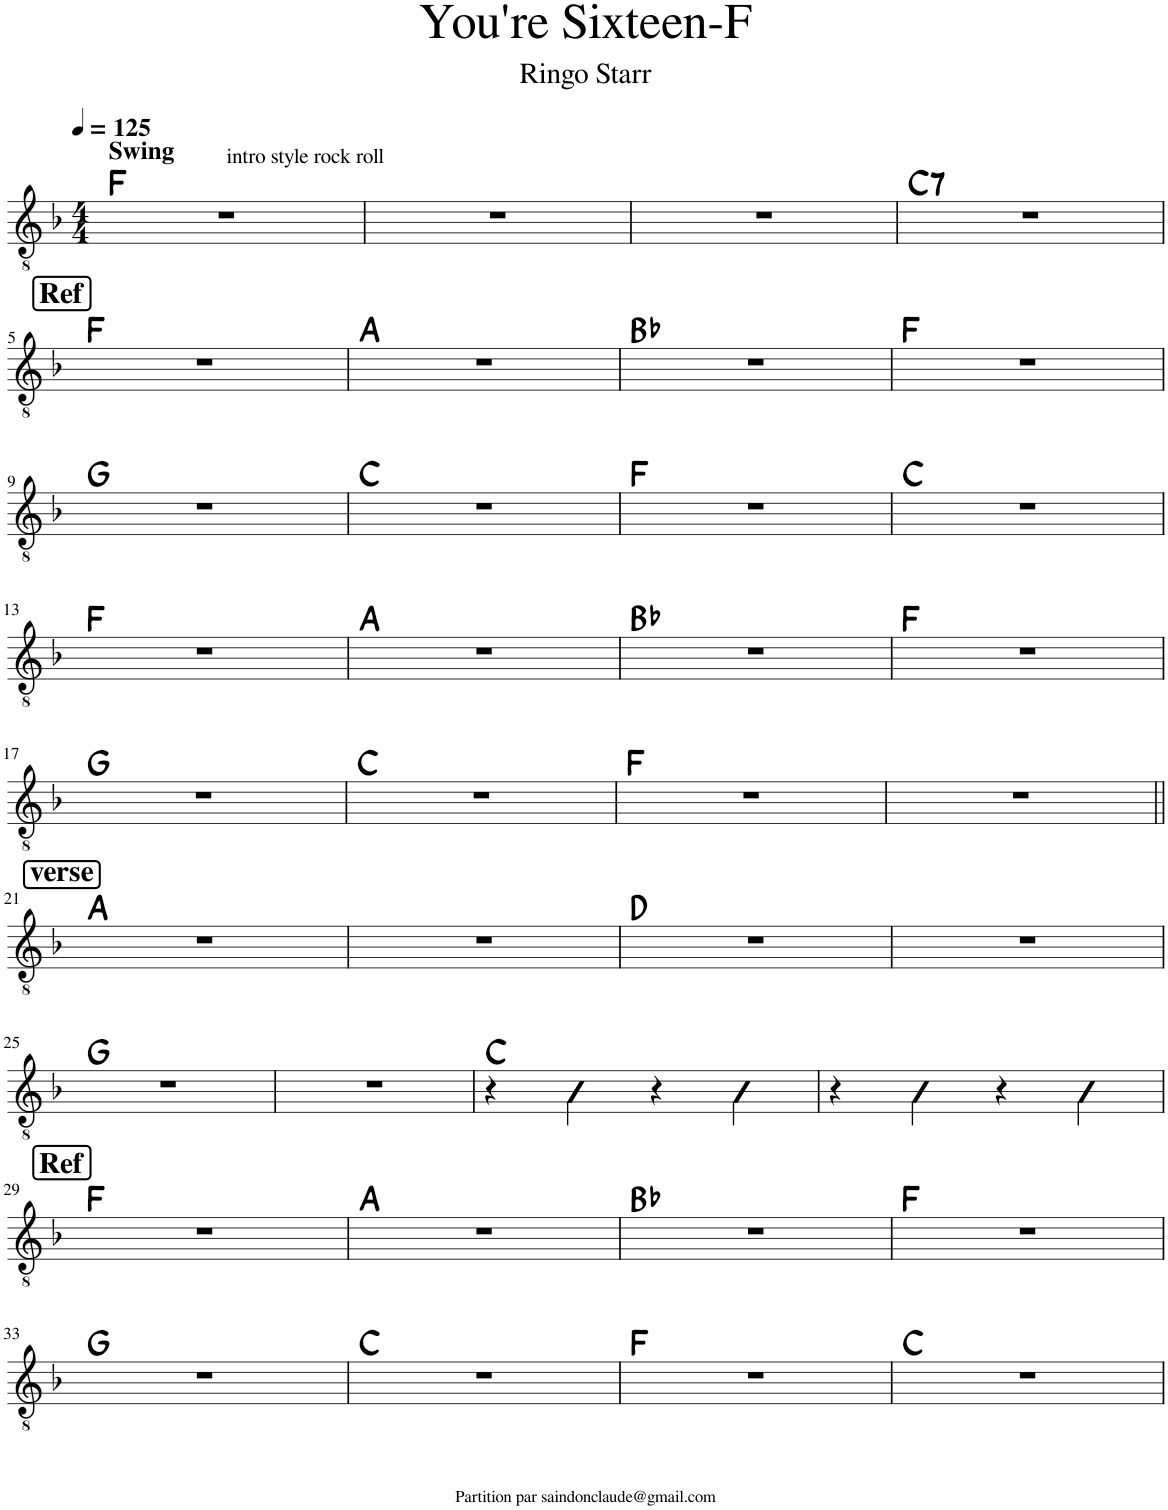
**kern	**harte
*part1	*part1
*staff1	*
*I"Classical Guitar	*
*I'Guit.	*
*clefGv2	*
*k[b-]	*
*M4/4	*
*MM125	*
=1	=1
!LO:TX:a:B:t=Swing	!
!LO:TX:a:t=intro style rock roll	!
1r	F:maj
=2	=2
1r	.
=3	=3
1r	.
=4	=4
!	!LO:H:kt=7
1r	C:7
!!LO:LB:g=z
!!LO:REH:place=s1:a:B:rj:fs=14:t=Ref
=5	=5
1r	F:maj
=6	=6
1r	A:maj
=7	=7
1r	Bb:maj
=8	=8
1r	F:maj
!!LO:LB:g=z
=9	=9
1r	G:maj
=10	=10
1r	C:maj
=11	=11
1r	F:maj
=12	=12
1r	C:maj
!!LO:LB:g=z
=13	=13
1r	F:maj
=14	=14
1r	A:maj
=15	=15
1r	Bb:maj
=16	=16
1r	F:maj
!!LO:LB:g=z
=17	=17
1r	G:maj
=18	=18
1r	C:maj
=19	=19
1r	F:maj
=20	=20
1r	.
!!LO:LB:g=z
!!LO:REH:place=s1:a:B:rj:fs=14:t=verse
=21||	=21||
1r	A:maj
=22	=22
1r	.
=23	=23
1r	D:maj
=24	=24
1r	.
!!LO:LB:g=z
=25	=25
1r	G:maj
=26	=26
1r	.
=27	=27
4r	C:maj
4c\	.
4r	.
4c\	.
=28	=28
4r	.
4c\	.
4r	.
4c\	.
!!LO:LB:g=z
!!LO:REH:place=s1:a:B:rj:fs=14:t=Ref
=29	=29
1r	F:maj
=30	=30
1r	A:maj
=31	=31
1r	Bb:maj
=32	=32
1r	F:maj
!!LO:LB:g=z
=33	=33
1r	G:maj
=34	=34
1r	C:maj
=35	=35
1r	F:maj
=36	=36
1r	C:maj
=	=
*-	*-
